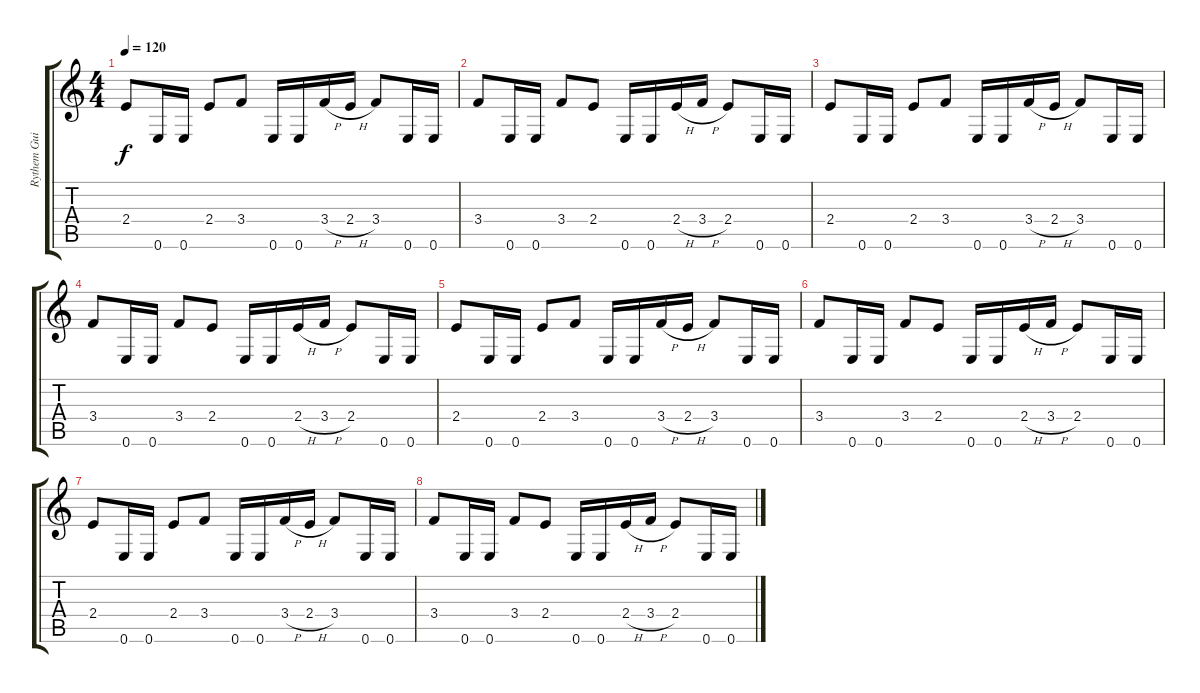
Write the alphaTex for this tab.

\track ("Rythem Guitar" "Rythem Gui") {instrument distortionguitar}
\staff {score tabs}
\tuning (E4 B3 G3 D3 A2 E2) {hide}
\ts (4 4)
\tempo 120
\clef g2
\ks c
2.4.8{dy f instrument distortionguitar} 0.6.16 0.6.16 2.4.8 3.4.8 0.6.16 0.6.16 3.4{h}.16 2.4{h}.16 3.4.8 0.6.16 0.6.16 |
3.4.8 0.6.16 0.6.16 3.4.8 2.4.8 0.6.16 0.6.16 2.4{h}.16 3.4{h}.16 2.4.8 0.6.16 0.6.16 |
2.4.8 0.6.16 0.6.16 2.4.8 3.4.8 0.6.16 0.6.16 3.4{h}.16 2.4{h}.16 3.4.8 0.6.16 0.6.16 |
3.4.8 0.6.16 0.6.16 3.4.8 2.4.8 0.6.16 0.6.16 2.4{h}.16 3.4{h}.16 2.4.8 0.6.16 0.6.16 |
2.4.8 0.6.16 0.6.16 2.4.8 3.4.8 0.6.16 0.6.16 3.4{h}.16 2.4{h}.16 3.4.8 0.6.16 0.6.16 |
3.4.8 0.6.16 0.6.16 3.4.8 2.4.8 0.6.16 0.6.16 2.4{h}.16 3.4{h}.16 2.4.8 0.6.16 0.6.16 |
2.4.8 0.6.16 0.6.16 2.4.8 3.4.8 0.6.16 0.6.16 3.4{h}.16 2.4{h}.16 3.4.8 0.6.16 0.6.16 |
3.4.8 0.6.16 0.6.16 3.4.8 2.4.8 0.6.16 0.6.16 2.4{h}.16 3.4{h}.16 2.4.8 0.6.16 0.6.16
